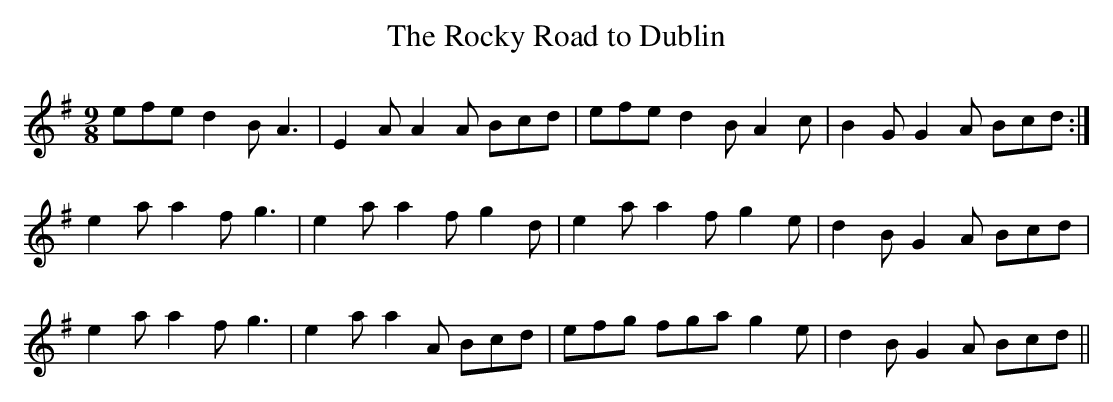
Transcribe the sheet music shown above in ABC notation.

X:1
T:Rocky Road to Dublin, The
M:9/8
K:Ador
efe d2B A3|E2A A2A Bcd|efe d2B A2c|B2G G2A Bcd:|
e2a a2f g3|e2a a2f g2d|e2a a2f g2e|d2B G2A Bcd|
e2a a2f g3|e2a a2A Bcd|efg fga g2e|d2B G2A Bcd||
